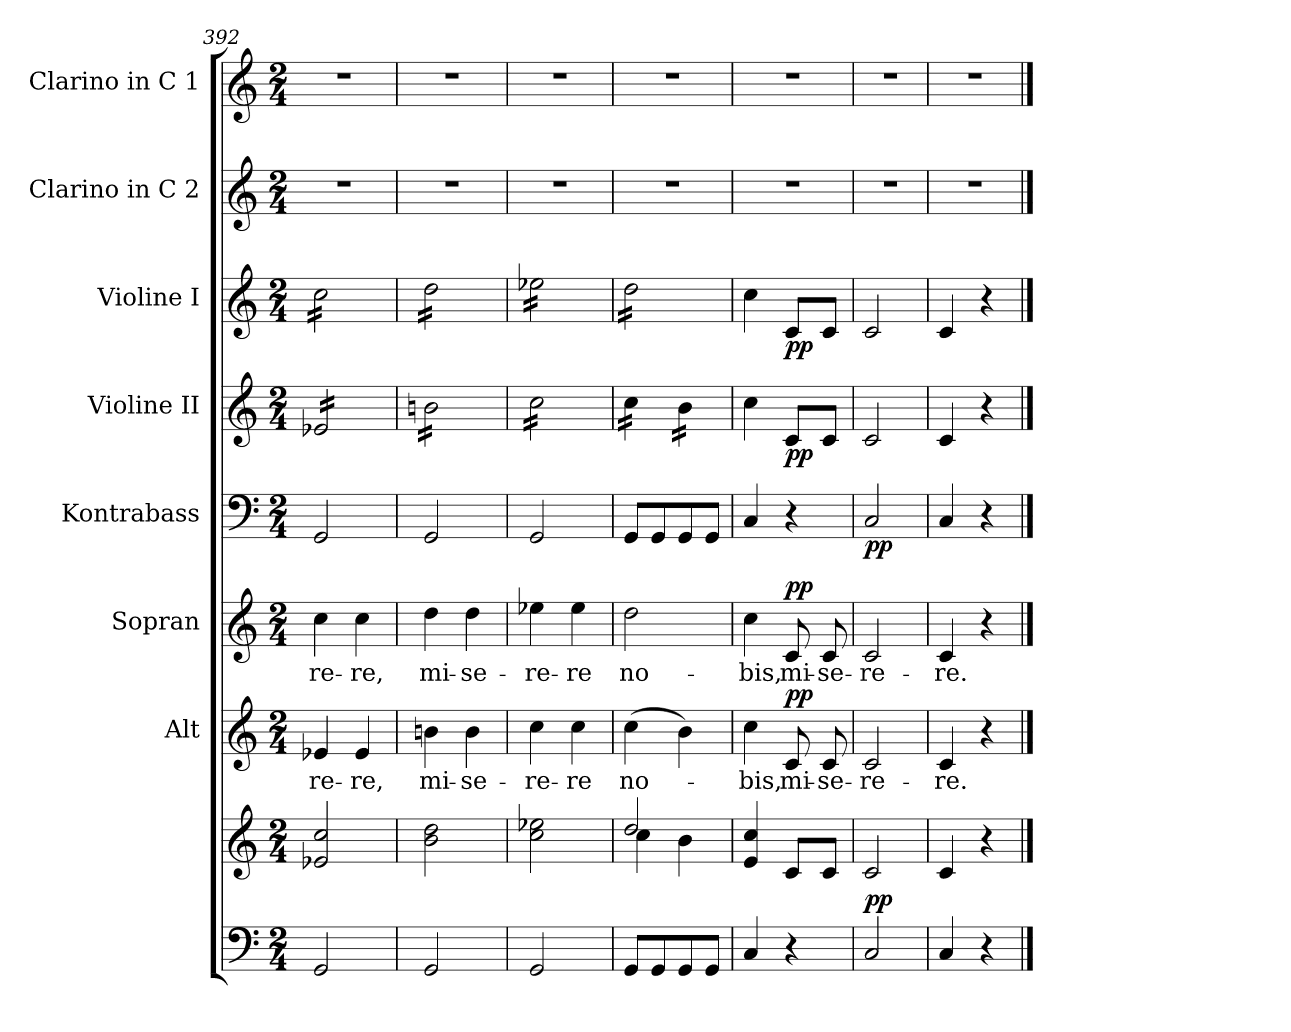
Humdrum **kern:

**kern	**kern	**dynam	**kern	**text	**dynam	**kern	**text	**dynam	**kern	**dynam	**kern	**dynam	**kern	**dynam	**kern	**kern
*part8	*part8	*part8	*part7	*part7	*part7	*part6	*part6	*part6	*part5	*part5	*part4	*part4	*part3	*part3	*part2	*part1
*staff9	*staff8	*staff8/9	*staff7	*staff7	*staff7	*staff6	*staff6	*staff6	*staff5	*staff5	*staff4	*staff4	*staff3	*staff3	*staff2	*staff1
*	*	*	*I"Alt	*	*	*I"Sopran	*	*	*I"Kontrabass	*	*I"Violine II	*	*I"Violine I	*	*I"Clarino in C 2	*I"Clarino in C 1
*	*	*	*I'A.	*	*	*I'S.	*	*	*I'Kb.	*	*I'Vl. II	*	*I'Vl. I	*	*	*
*clefF4	*clefG2	*	*clefG2	*	*	*clefG2	*	*	*clefF4	*	*clefG2	*	*clefG2	*	*clefG2	*clefG2
*	*	*	*	*	*	*	*	*	*ITrd7c12	*	*	*	*	*	*	*
*k[]	*k[]	*	*k[]	*	*	*k[]	*	*	*k[]	*	*k[]	*	*k[]	*	*k[]	*k[]
*C:	*C:	*	*C:	*	*	*C:	*	*	*C:	*	*C:	*	*C:	*	*C:	*C:
*M2/4	*M2/4	*	*M2/4	*	*	*M2/4	*	*	*M2/4	*	*M2/4	*	*M2/4	*	*M2/4	*M2/4
=392	=392	=392	=392	=392	=392	=392	=392	=392	=392	=392	=392	=392	=392	=392	=392	=392
!	!	!	!	!LO:LY:b	!	!	!LO:LY:b	!	!	!	!	!	!	!	!	!
*	*	*	*	*	*	*	*	*	*	*	*tremolo	*	*	*	*	*
*	*	*	*	*	*	*	*	*	*	*	*	*	*tremolo	*	*	*
2GG/	2e-X/ 2cc/	.	4e-X/	-re-	.	4cc\	-re-	.	2GGG/	.	16e-X/LL	.	16cc\LL	.	2r	2r
.	.	.	.	.	.	.	.	.	.	.	16e-X/	.	16cc\	.	.	.
.	.	.	.	.	.	.	.	.	.	.	16e-X/	.	16cc\	.	.	.
.	.	.	.	.	.	.	.	.	.	.	16e-X/	.	16cc\	.	.	.
!	!	!	!	!LO:LY:b	!	!	!LO:LY:b	!	!	!	!	!	!	!	!	!
.	.	.	4e-/	-re,	.	4cc\	-re,	.	.	.	16e-X/	.	16cc\	.	.	.
.	.	.	.	.	.	.	.	.	.	.	16e-X/	.	16cc\	.	.	.
.	.	.	.	.	.	.	.	.	.	.	16e-X/	.	16cc\	.	.	.
.	.	.	.	.	.	.	.	.	.	.	16e-X/JJ	.	16cc\JJ	.	.	.
=393	=393	=393	=393	=393	=393	=393	=393	=393	=393	=393	=393	=393	=393	=393	=393	=393
!	!	!	!	!LO:LY:b	!	!	!LO:LY:b	!	!	!	!	!	!	!	!	!
2GG/	2b\ 2dd\	.	4bn\	mi-	.	4dd\	mi-	.	2GGG/	.	16bn\LL	.	16dd\LL	.	2r	2r
.	.	.	.	.	.	.	.	.	.	.	16bn\	.	16dd\	.	.	.
.	.	.	.	.	.	.	.	.	.	.	16bn\	.	16dd\	.	.	.
.	.	.	.	.	.	.	.	.	.	.	16bn\	.	16dd\	.	.	.
!	!	!	!	!LO:LY:b	!	!	!LO:LY:b	!	!	!	!	!	!	!	!	!
.	.	.	4b\	-se-	.	4dd\	-se-	.	.	.	16bn\	.	16dd\	.	.	.
.	.	.	.	.	.	.	.	.	.	.	16bn\	.	16dd\	.	.	.
.	.	.	.	.	.	.	.	.	.	.	16bn\	.	16dd\	.	.	.
.	.	.	.	.	.	.	.	.	.	.	16bn\JJ	.	16dd\JJ	.	.	.
=394	=394	=394	=394	=394	=394	=394	=394	=394	=394	=394	=394	=394	=394	=394	=394	=394
!	!	!	!	!LO:LY:b	!	!	!LO:LY:b	!	!	!	!	!	!	!	!	!
2GG/	2cc\ 2ee-X\	.	4cc\	-re-	.	4ee-X\	-re-	.	2GGG/	.	16cc\LL	.	16ee-X\LL	.	2r	2r
.	.	.	.	.	.	.	.	.	.	.	16cc\	.	16ee-X\	.	.	.
.	.	.	.	.	.	.	.	.	.	.	16cc\	.	16ee-X\	.	.	.
.	.	.	.	.	.	.	.	.	.	.	16cc\	.	16ee-X\	.	.	.
!	!	!	!	!LO:LY:b	!	!	!LO:LY:b	!	!	!	!	!	!	!	!	!
.	.	.	4cc\	-re	.	4ee-\	-re	.	.	.	16cc\	.	16ee-X\	.	.	.
.	.	.	.	.	.	.	.	.	.	.	16cc\	.	16ee-X\	.	.	.
.	.	.	.	.	.	.	.	.	.	.	16cc\	.	16ee-X\	.	.	.
.	.	.	.	.	.	.	.	.	.	.	16cc\JJ	.	16ee-X\JJ	.	.	.
=395	=395	=395	=395	=395	=395	=395	=395	=395	=395	=395	=395	=395	=395	=395	=395	=395
*	*^	*	*	*	*	*	*	*	*	*	*	*	*	*	*	*
!	!	!	!	!	!LO:LY:b	!	!	!LO:LY:b	!	!	!	!	!	!	!	!	!
8GG/L	2dd/	4cc\	.	(>4cc\	no-	.	2dd\	no-	.	8GGG/L	.	16cc\LL	.	16dd\LL	.	2r	2r
.	.	.	.	.	.	.	.	.	.	.	.	16cc\	.	16dd\	.	.	.
8GG/	.	.	.	.	.	.	.	.	.	8GGG/	.	16cc\	.	16dd\	.	.	.
.	.	.	.	.	.	.	.	.	.	.	.	16cc\JJ	.	16dd\	.	.	.
8GG/	.	4b\	.	4b\)	.	.	.	.	.	8GGG/	.	16b\LL	.	16dd\	.	.	.
.	.	.	.	.	.	.	.	.	.	.	.	16b\	.	16dd\	.	.	.
8GG/J	.	.	.	.	.	.	.	.	.	8GGG/J	.	16b\	.	16dd\	.	.	.
.	.	.	.	.	.	.	.	.	.	.	.	16b\JJ	.	16dd\JJ	.	.	.
*	*	*	*	*	*	*	*	*	*	*	*	*	*	*Xtremolo	*	*	*
*	*	*	*	*	*	*	*	*	*	*	*	*Xtremolo	*	*	*	*	*
*	*v	*v	*	*	*	*	*	*	*	*	*	*	*	*	*	*	*
=396	=396	=396	=396	=396	=396	=396	=396	=396	=396	=396	=396	=396	=396	=396	=396	=396
!	!	!	!	!LO:LY:b	!	!	!LO:LY:b	!	!	!	!	!	!	!	!	!
4C/	4e/ 4cc/	.	4cc\	-bis,	.	4cc\	-bis,	.	4CC/	.	4cc\	.	4cc\	.	2r	2r
!	!	!	!	!LO:LY:b	!LO:DY:a	!	!LO:LY:b	!LO:DY:a	!	!	!	!LO:DY:b	!	!LO:DY:b	!	!
4r	8c/L	.	8c/	mi-	pp	8c/	mi-	pp	4r	.	8c/L	pp	8c/L	pp	.	.
!	!	!	!	!LO:LY:b	!	!	!LO:LY:b	!	!	!	!	!	!	!	!	!
.	8c/J	.	8c/	-se-	.	8c/	-se-	.	.	.	8c/J	.	8c/J	.	.	.
=397	=397	=397	=397	=397	=397	=397	=397	=397	=397	=397	=397	=397	=397	=397	=397	=397
!	!	!LO:DY:a=2	!	!LO:LY:b	!	!	!LO:LY:b	!	!	!LO:DY:b	!	!	!	!	!	!
2C/	2c/	pp	2c/	-re-	.	2c/	-re-	.	2CC/	pp	2c/	.	2c/	.	2r	2r
=398	=398	=398	=398	=398	=398	=398	=398	=398	=398	=398	=398	=398	=398	=398	=398	=398
!	!	!	!	!LO:LY:b	!	!	!LO:LY:b	!	!	!	!	!	!	!	!	!
4C/	4c/	.	4c/	-re.	.	4c/	-re.	.	4CC/	.	4c/	.	4c/	.	2r	2r
4r	4r	.	4r	.	.	4r	.	.	4r	.	4r	.	4r	.	.	.
==	==	==	==	==	==	==	==	==	==	==	==	==	==	==	==	==
*-	*-	*-	*-	*-	*-	*-	*-	*-	*-	*-	*-	*-	*-	*-	*-	*-
